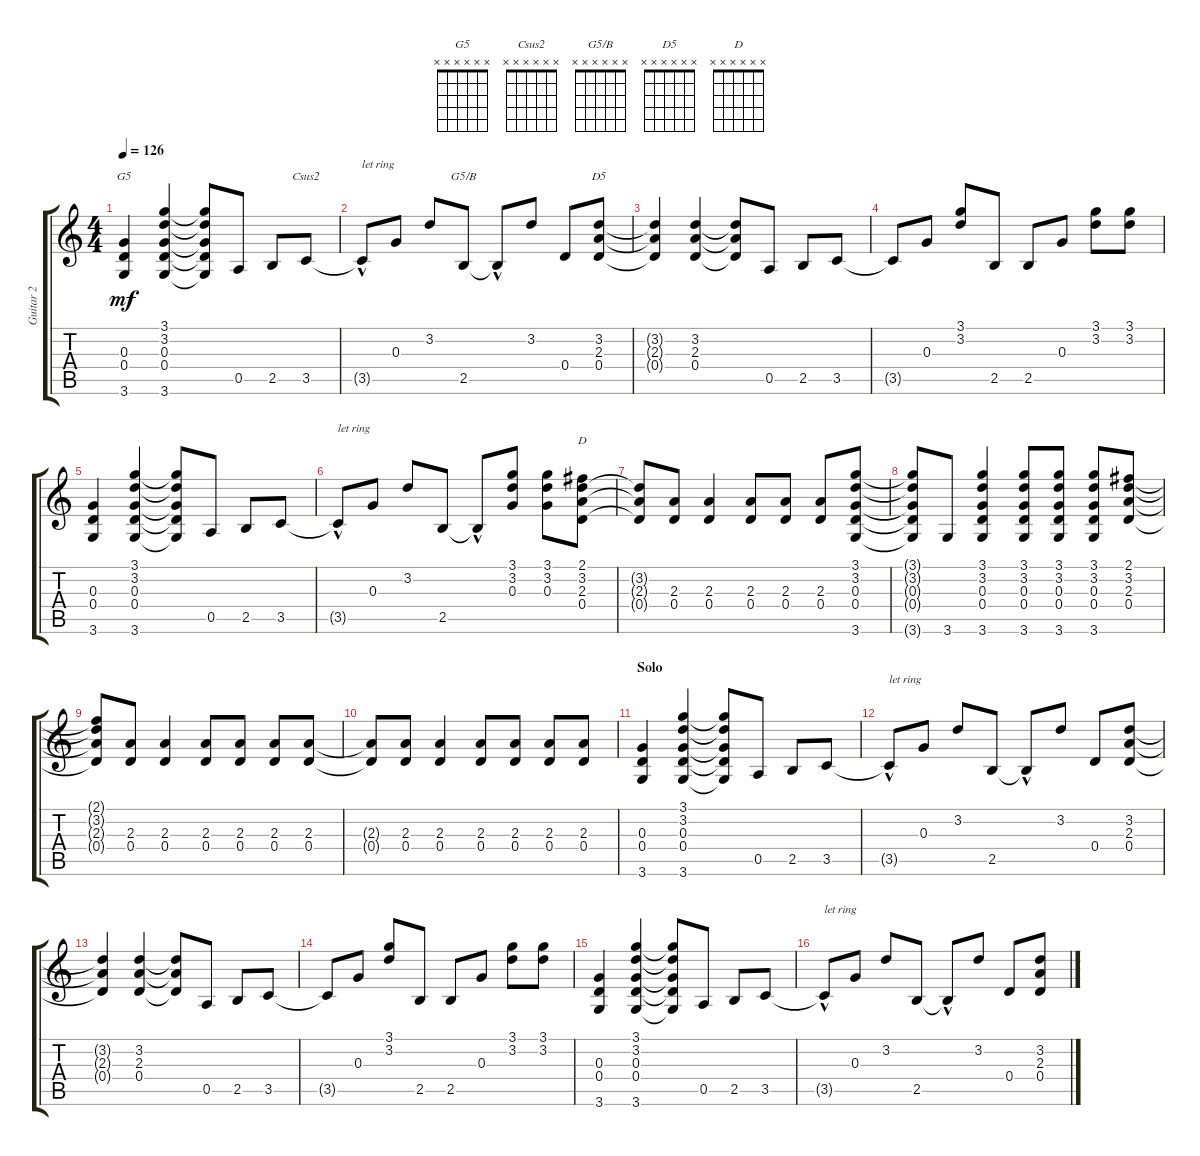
\track ("Guitar 2" "Guitar 2") {instrument overdrivenguitar}
\staff {score tabs}
\tuning (E4 B3 G3 D3 A2 E2) {hide}
\chord ("G5" x x x x x x) {firstfret 0}
\chord ("Csus2" x x x x x x) {firstfret 0}
\chord ("G5/B" x x x x x x) {firstfret 0}
\chord ("D5" x x x x x x) {firstfret 0}
\chord ("D" x x x x x x) {firstfret 0}
\ts (4 4)
\tempo 126
\clef g2
\ks c
(0.3 0.4 3.6).4{ch "G5" dy mf} (3.1 3.2 0.3 0.4 3.6).4 (3.1{t} 3.2{t} 0.3{t} 0.4{t} 3.6{t}).8 0.5.8 2.5.8 3.5.8{ch "Csus2"} |
3.5{hac t}.8{txt "let ring"} 0.3.8 3.2.8 2.5.8{ch "G5/B"} 2.5{hac t}.8 3.2.8 0.4.8 (3.2 2.3 0.4).8{ch "D5"} |
(3.2{t} 2.3{t} 0.4{t}).4 (3.2 2.3 0.4).4 (3.2{t} 2.3{t} 0.4{t}).8 0.5.8 2.5.8 3.5.8 |
3.5{t}.8 0.3.8 (3.1 3.2).8 2.5.8 2.5.8 0.3.8 (3.1 3.2).8 (3.1 3.2).8 |
(0.3 0.4 3.6).4 (3.1 3.2 0.3 0.4 3.6).4 (3.1{t} 3.2{t} 0.3{t} 0.4{t} 3.6{t}).8 0.5.8 2.5.8 3.5.8 |
3.5{hac t}.8{txt "let ring"} 0.3.8 3.2.8 2.5.8 2.5{hac t}.8 (3.1 3.2 0.3).8 (3.1 3.2 0.3).8 (2.1 3.2 2.3 0.4).8{ch "D"} |
(3.2{t} 2.3{t} 0.4{t}).8 (2.3 0.4).8 (2.3 0.4).4 (2.3 0.4).8 (2.3 0.4).8 (2.3 0.4).8 (3.1 3.2 0.3 0.4 3.6).8 |
(3.1{t} 3.2{t} 0.3{t} 0.4{t} 3.6{t}).8 3.6.8 (3.1 3.2 0.3 0.4 3.6).4 (3.1 3.2 0.3 0.4 3.6).8 (3.1 3.2 0.3 0.4 3.6).8 (3.1 3.2 0.3 0.4 3.6).8 (2.1 3.2 2.3 0.4).8 |
(2.1{t} 3.2{t} 2.3{t} 0.4{t}).8 (2.3 0.4).8 (2.3 0.4).4 (2.3 0.4).8 (2.3 0.4).8 (2.3 0.4).8 (2.3 0.4).8 |
(2.3{t} 0.4{t}).8 (2.3 0.4).8 (2.3 0.4).4 (2.3 0.4).8 (2.3 0.4).8 (2.3 0.4).8 (2.3 0.4).8 |
\section ("" "Solo")
(0.3 0.4 3.6).4 (3.1 3.2 0.3 0.4 3.6).4 (3.1{t} 3.2{t} 0.3{t} 0.4{t} 3.6{t}).8 0.5.8 2.5.8 3.5.8 |
3.5{hac t}.8{txt "let ring"} 0.3.8 3.2.8 2.5.8 2.5{hac t}.8 3.2.8 0.4.8 (3.2 2.3 0.4).8 |
(3.2{t} 2.3{t} 0.4{t}).4 (3.2 2.3 0.4).4 (3.2{t} 2.3{t} 0.4{t}).8 0.5.8 2.5.8 3.5.8 |
3.5{t}.8 0.3.8 (3.1 3.2).8 2.5.8 2.5.8 0.3.8 (3.1 3.2).8 (3.1 3.2).8 |
(0.3 0.4 3.6).4 (3.1 3.2 0.3 0.4 3.6).4 (3.1{t} 3.2{t} 0.3{t} 0.4{t} 3.6{t}).8 0.5.8 2.5.8 3.5.8 |
3.5{hac t}.8{txt "let ring"} 0.3.8 3.2.8 2.5.8 2.5{hac t}.8 3.2.8 0.4.8 (3.2 2.3 0.4).8
